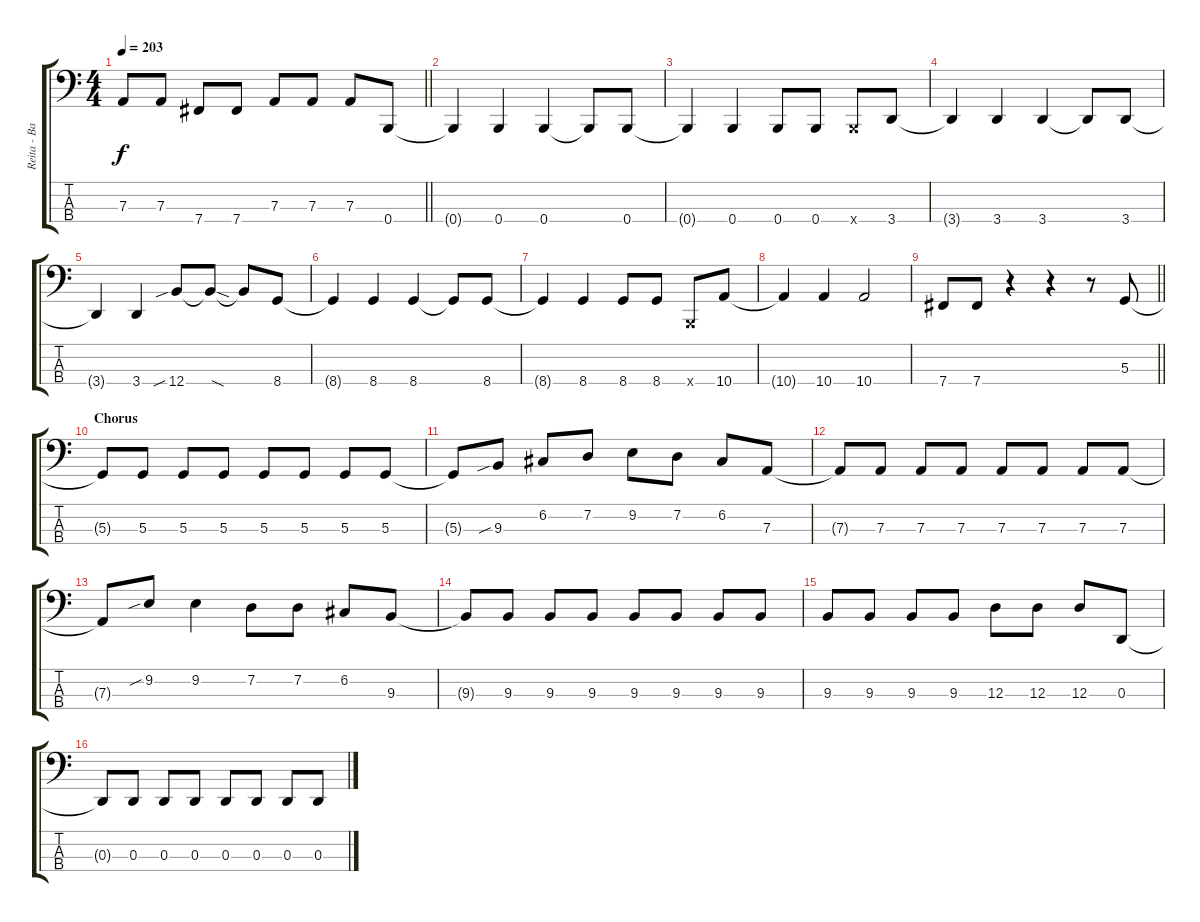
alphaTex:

\track ("Reita - Bass" "Reita - Ba") {instrument electricbasspick}
\staff {score tabs}
\tuning (C2 G1 D1 B0) {hide}
\ts (4 4)
\tempo 203
\clef f4
\barLineRight lightlight
\ks c
7.3.8{dy f} 7.3.8 7.4.8 7.4.8 7.3.8 7.3.8 7.3.8 0.4.8 |
0.4{t}.4 0.4.4 0.4.4 0.4{t}.8 0.4.8 |
0.4{t}.4 0.4.4 0.4.8 0.4.8 0.4{x}.8 3.4.8 |
3.4{t}.4 3.4.4 3.4.4 3.4{t}.8 3.4.8 |
3.4{t}.4 3.4.4 12.4{sib}.8 12.4{sod t}.8 12.4{t}.8 8.4.8 |
8.4{t}.4 8.4.4 8.4.4 8.4{t}.8 8.4.8 |
8.4{t}.4 8.4.4 8.4.8 8.4.8 0.4{x}.8 10.4.8 |
10.4{t}.4 10.4.4 10.4.2 |
\barLineRight lightlight
7.4.8 7.4.8 r.4 r.4 r.8 5.3.8 |
\section ("" "Chorus")
5.3{t}.8 5.3.8 5.3.8 5.3.8 5.3.8 5.3.8 5.3.8 5.3.8 |
5.3{t}.8 9.3{sib}.8 6.2.8 7.2.8 9.2.8 7.2.8 6.2.8 7.3.8 |
7.3{t}.8 7.3.8 7.3.8 7.3.8 7.3.8 7.3.8 7.3.8 7.3.8 |
7.3{t}.8 9.2{sib}.8 9.2.4 7.2.8 7.2.8 6.2.8 9.3.8 |
9.3{t}.8 9.3.8 9.3.8 9.3.8 9.3.8 9.3.8 9.3.8 9.3.8 |
9.3.8 9.3.8 9.3.8 9.3.8 12.3.8 12.3.8 12.3.8 0.3.8 |
0.3{t}.8 0.3.8 0.3.8 0.3.8 0.3.8 0.3.8 0.3.8 0.3.8
